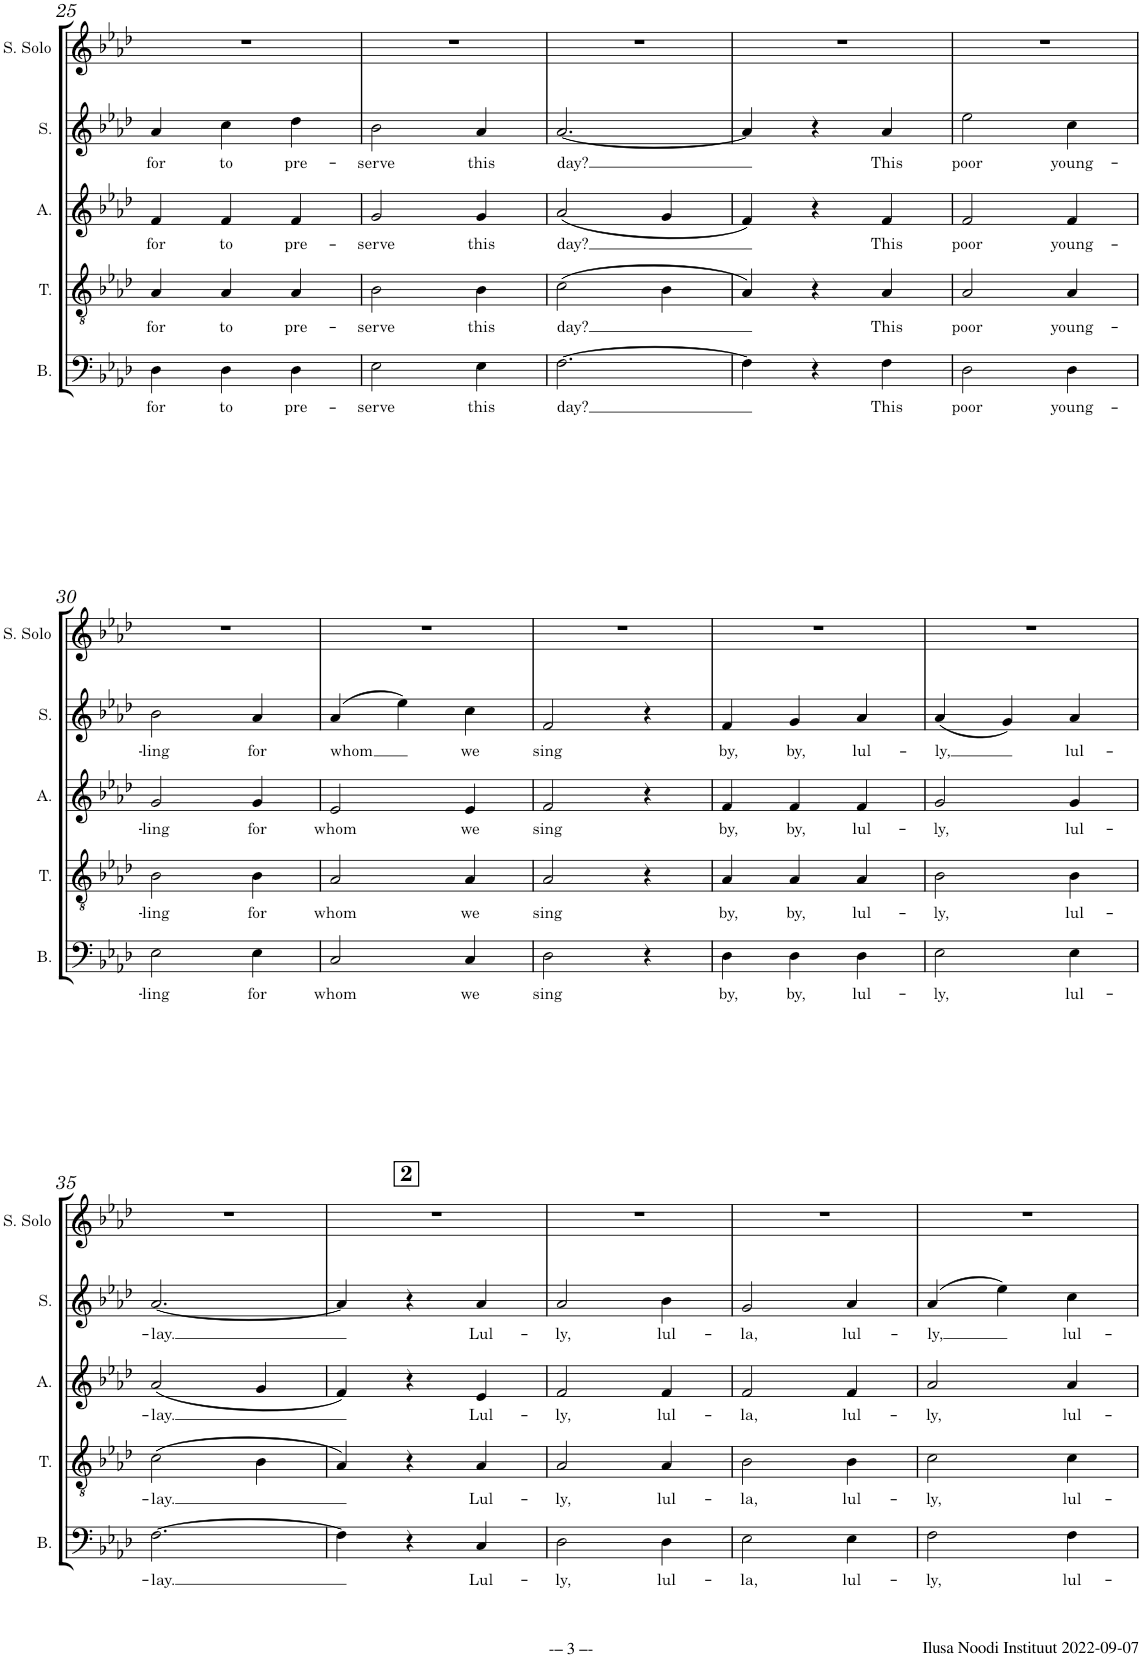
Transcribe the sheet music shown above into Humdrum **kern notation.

**kern	**text	**kern	**text	**kern	**text	**kern	**text
*part4	*part4	*part3	*part3	*part2	*part2	*part1	*part1
*staff4	*staff4	*staff3	*staff3	*staff2	*staff2	*staff1	*staff1
*I"Bass	*	*I"Tenor	*	*I"Alto	*	*I"Soprano	*
*I'B.	*	*I'T.	*	*I'A.	*	*I'S.	*
!!LO:PB:g=z
*clefF4	*	*clefGv2	*	*clefG2	*	*clefG2	*
*	*	*	*	*Trd1c2	*	*	*
*k[b-e-a-d-]	*	*k[b-e-a-d-]	*	*k[b-e-a-d-]	*	*k[b-e-a-d-]	*
*A-:	*	*A-:	*	*A-:	*	*A-:	*
*M3/4	*	*M3/4	*	*M3/4	*	*M3/4	*
=25	=25	=25	=25	=25	=25	=25	=25
!	!LO:LY:b	!	!LO:LY:b	!	!LO:LY:b	!	!LO:LY:b
4D-\	for	4A-/	for	4f/	for	4a-/	for
!	!LO:LY:b	!	!LO:LY:b	!	!LO:LY:b	!	!LO:LY:b
4D-\	to	4A-/	to	4f/	to	4cc\	to
!	!LO:LY:b	!	!LO:LY:b	!	!LO:LY:b	!	!LO:LY:b
4D-\	pre-	4A-/	pre-	4f/	pre-	4dd-\	pre-
=26	=26	=26	=26	=26	=26	=26	=26
!	!LO:LY:b	!	!LO:LY:b	!	!LO:LY:b	!	!LO:LY:b
2E-\	-serve	2B-\	-serve	2g/	-serve	2b-\	-serve
!	!LO:LY:b	!	!LO:LY:b	!	!LO:LY:b	!	!LO:LY:b
4E-\	this	4B-\	this	4g/	this	4a-/	this
=27	=27	=27	=27	=27	=27	=27	=27
!	!LO:LY:b	!	!LO:LY:b	!	!LO:LY:b	!	!LO:LY:b
[2.F\	day?	(2c\	day?	(2a-/	day?	[2.a-/	day?
.	.	4B-\	.	4g/	.	.	.
=28	=28	=28	=28	=28	=28	=28	=28
4F\]	.	4A-/)	.	4f/)	.	4a-/]	.
4r	.	4r	.	4r	.	4r	.
!	!LO:LY:b	!	!LO:LY:b	!	!LO:LY:b	!	!LO:LY:b
4F\	This	4A-/	This	4f/	This	4a-/	This
=29	=29	=29	=29	=29	=29	=29	=29
!	!LO:LY:b	!	!LO:LY:b	!	!LO:LY:b	!	!LO:LY:b
2D-\	poor	2A-/	poor	2f/	poor	2ee-\	poor
!	!LO:LY:b	!	!LO:LY:b	!	!LO:LY:b	!	!LO:LY:b
4D-\	young-	4A-/	young-	4f/	young-	4cc\	young-
!!LO:LB:g=z
=30	=30	=30	=30	=30	=30	=30	=30
!	!LO:LY:b	!	!LO:LY:b	!	!LO:LY:b	!	!LO:LY:b
2E-\	-ling	2B-\	-ling	2g/	-ling	2b-\	-ling
!	!LO:LY:b	!	!LO:LY:b	!	!LO:LY:b	!	!LO:LY:b
4E-\	for	4B-\	for	4g/	for	4a-/	for
=31	=31	=31	=31	=31	=31	=31	=31
!	!LO:LY:b	!	!LO:LY:b	!	!LO:LY:b	!	!LO:LY:b
2C/	whom	2A-/	whom	2e-/	whom	(4a-/	whom
.	.	.	.	.	.	4ee-\)	.
!	!LO:LY:b	!	!LO:LY:b	!	!LO:LY:b	!	!LO:LY:b
4C/	we	4A-/	we	4e-/	we	4cc\	we
=32	=32	=32	=32	=32	=32	=32	=32
!	!LO:LY:b	!	!LO:LY:b	!	!LO:LY:b	!	!LO:LY:b
2D-\	sing	2A-/	sing	2f/	sing	2f/	sing
4r	.	4r	.	4r	.	4r	.
=33	=33	=33	=33	=33	=33	=33	=33
!	!LO:LY:b	!	!LO:LY:b	!	!LO:LY:b	!	!LO:LY:b
4D-\	by,	4A-/	by,	4f/	by,	4f/	by,
!	!LO:LY:b	!	!LO:LY:b	!	!LO:LY:b	!	!LO:LY:b
4D-\	by,	4A-/	by,	4f/	by,	4g/	by,
!	!LO:LY:b	!	!LO:LY:b	!	!LO:LY:b	!	!LO:LY:b
4D-\	lul-	4A-/	lul-	4f/	lul-	4a-/	lul-
=34	=34	=34	=34	=34	=34	=34	=34
!	!LO:LY:b	!	!LO:LY:b	!	!LO:LY:b	!	!LO:LY:b
2E-\	-ly,	2B-\	-ly,	2g/	-ly,	(4a-/	-ly,
.	.	.	.	.	.	4g/)	.
!	!LO:LY:b	!	!LO:LY:b	!	!LO:LY:b	!	!LO:LY:b
4E-\	lul-	4B-\	lul-	4g/	lul-	4a-/	lul-
!!LO:LB:g=z
=35	=35	=35	=35	=35	=35	=35	=35
!	!LO:LY:b	!	!LO:LY:b	!	!LO:LY:b	!	!LO:LY:b
[2.F\	-lay.	(2c\	-lay.	(2a-/	-lay.	[2.a-/	-lay.
.	.	4B-\	.	4g/	.	.	.
=36	=36	=36	=36	=36	=36	=36	=36
4F\]	.	4A-/)	.	4f/)	.	4a-/]	.
4r	.	4r	.	4r	.	4r	.
!	!LO:LY:b	!	!LO:LY:b	!	!LO:LY:b	!	!LO:LY:b
4C/	Lul-	4A-/	Lul-	4e-/	Lul-	4a-/	Lul-
=37	=37	=37	=37	=37	=37	=37	=37
!	!LO:LY:b	!	!LO:LY:b	!	!LO:LY:b	!	!LO:LY:b
2D-\	-ly,	2A-/	-ly,	2f/	-ly,	2a-/	-ly,
!	!LO:LY:b	!	!LO:LY:b	!	!LO:LY:b	!	!LO:LY:b
4D-\	lul-	4A-/	lul-	4f/	lul-	4b-\	lul-
=38	=38	=38	=38	=38	=38	=38	=38
!	!LO:LY:b	!	!LO:LY:b	!	!LO:LY:b	!	!LO:LY:b
2E-\	-la,	2B-\	-la,	2f/	-la,	2g/	-la,
!	!LO:LY:b	!	!LO:LY:b	!	!LO:LY:b	!	!LO:LY:b
4E-\	lul-	4B-\	lul-	4f/	lul-	4a-/	lul-
=39	=39	=39	=39	=39	=39	=39	=39
!	!LO:LY:b	!	!LO:LY:b	!	!LO:LY:b	!	!LO:LY:b
2F\	-ly,	2c\	-ly,	2a-/	-ly,	(4a-/	-ly,
.	.	.	.	.	.	4ee-\)	.
!	!LO:LY:b	!	!LO:LY:b	!	!LO:LY:b	!	!LO:LY:b
4F\	lul-	4c\	lul-	4a-/	lul-	4cc\	lul-
=	=	=	=	=	=	=	=
*-	*-	*-	*-	*-	*-	*-	*-
